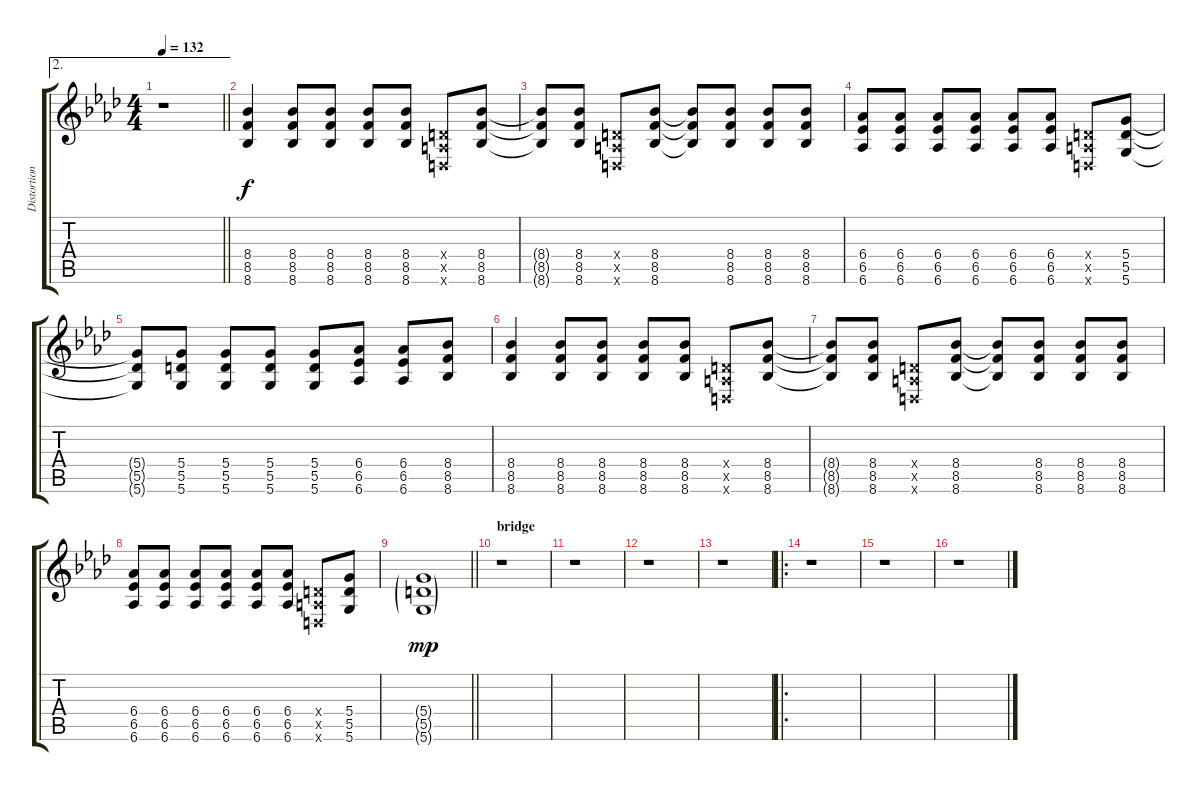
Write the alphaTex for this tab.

\track ("Distortion Guitar 1" "Distortion") {instrument distortionguitar}
\staff {score tabs}
\tuning (E4 B3 G3 D3 A2 D2) {hide}
\ae 2
\ts (4 4)
\tempo 132
\clef g2
\barLineRight lightlight
\ks ab
r.1{dy f} |
(8.4 8.5 8.6).4 (8.4 8.5 8.6).8 (8.4 8.5 8.6).8 (8.4 8.5 8.6).8 (8.4 8.5 8.6).8 (0.4{x} 0.5{x} 0.6{x}).8 (8.4 8.5 8.6).8 |
(8.4{t} 8.5{t} 8.6{t}).8 (8.4 8.5 8.6).8 (0.4{x} 0.5{x} 0.6{x}).8 (8.4 8.5 8.6).8 (8.4{t} 8.5{t} 8.6{t}).8 (8.4 8.5 8.6).8 (8.4 8.5 8.6).8 (8.4 8.5 8.6).8 |
(6.4 6.5 6.6).8 (6.4 6.5 6.6).8 (6.4 6.5 6.6).8 (6.4 6.5 6.6).8 (6.4 6.5 6.6).8 (6.4 6.5 6.6).8 (0.4{x} 0.5{x} 0.6{x}).8 (5.4 5.5 5.6).8 |
(5.4{t} 5.5{t} 5.6{t}).8 (5.4 5.5 5.6).8 (5.4 5.5 5.6).8 (5.4 5.5 5.6).8 (5.4 5.5 5.6).8 (6.4 6.5 6.6).8 (6.4 6.5 6.6).8 (8.4 8.5 8.6).8 |
(8.4 8.5 8.6).4 (8.4 8.5 8.6).8 (8.4 8.5 8.6).8 (8.4 8.5 8.6).8 (8.4 8.5 8.6).8 (0.4{x} 0.5{x} 0.6{x}).8 (8.4 8.5 8.6).8 |
(8.4{t} 8.5{t} 8.6{t}).8 (8.4 8.5 8.6).8 (0.4{x} 0.5{x} 0.6{x}).8 (8.4 8.5 8.6).8 (8.4{t} 8.5{t} 8.6{t}).8 (8.4 8.5 8.6).8 (8.4 8.5 8.6).8 (8.4 8.5 8.6).8 |
(6.4 6.5 6.6).8 (6.4 6.5 6.6).8 (6.4 6.5 6.6).8 (6.4 6.5 6.6).8 (6.4 6.5 6.6).8 (6.4 6.5 6.6).8 (0.4{x} 0.5{x} 0.6{x}).8 (5.4 5.5 5.6).8 |
\barLineRight lightlight
(5.4{g} 5.5{g} 5.6{g}).1{dy mp} |
\section ("" "bridge")
r.1 |
r.1 |
r.1 |
r.1 |
\ro
r.1 |
r.1 |
r.1
